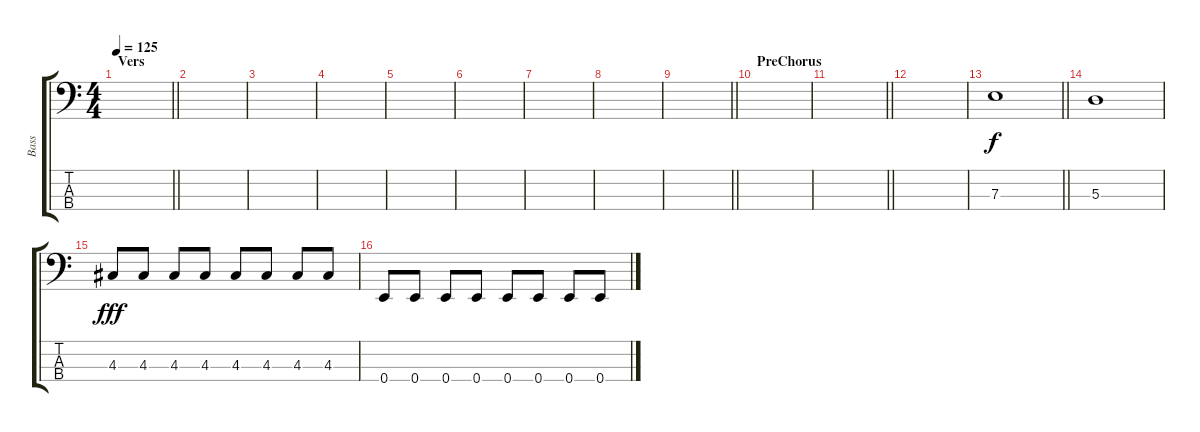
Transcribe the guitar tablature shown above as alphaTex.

\track ("Bass" "Bass") {instrument electricbassfinger}
\staff {score tabs}
\tuning (G2 D2 A1 E1) {hide}
\ts (4 4)
\section ("" "Vers")
\tempo 125
\clef f4
\barLineRight lightlight
\ks c
|
\section ("" "")
|
|
|
|
|
|
|
\barLineRight lightlight
|
\section ("" "PreChorus")
|
\barLineRight lightlight
|
|
\barLineRight lightlight
7.3.1{dy f} |
5.3.1 |
4.3.8{dy fff} 4.3.8 4.3.8 4.3.8 4.3.8 4.3.8 4.3.8 4.3.8 |
0.4.8 0.4.8 0.4.8 0.4.8 0.4.8 0.4.8 0.4.8 0.4.8
